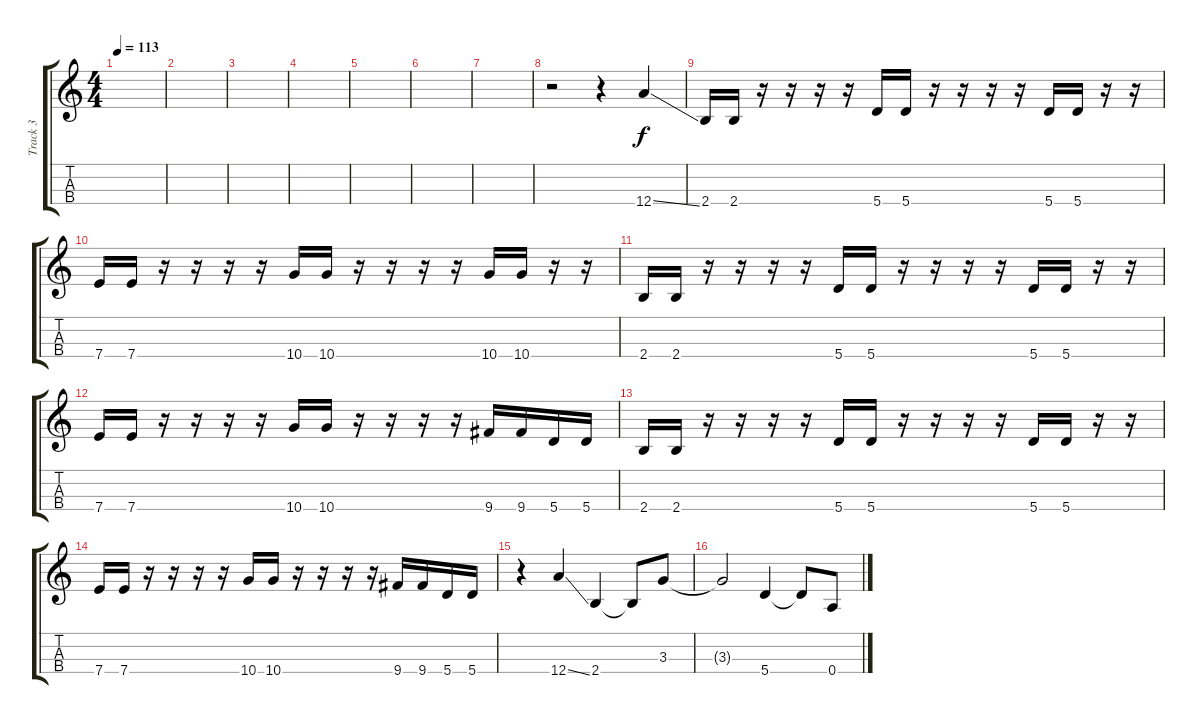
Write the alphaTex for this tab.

\track ("Track 3" "Track 3") {instrument electricbasspick}
\staff {score tabs}
\tuning (D4 A3 E3 A2) {hide}
\ts (4 4)
\tempo 113
\clef g2
\ks c
|
|
|
|
|
|
|
r.2 r.4 12.4{ss}.4 |
2.4.16 2.4.16 r.16 r.16 r.16 r.16 5.4.16 5.4.16 r.16 r.16 r.16 r.16 5.4.16 5.4.16 r.16 r.16 |
7.4.16 7.4.16 r.16 r.16 r.16 r.16 10.4.16 10.4.16 r.16 r.16 r.16 r.16 10.4.16 10.4.16 r.16 r.16 |
2.4.16 2.4.16 r.16 r.16 r.16 r.16 5.4.16 5.4.16 r.16 r.16 r.16 r.16 5.4.16 5.4.16 r.16 r.16 |
7.4.16 7.4.16 r.16 r.16 r.16 r.16 10.4.16 10.4.16 r.16 r.16 r.16 r.16 9.4.16 9.4.16 5.4.16 5.4.16 |
2.4.16 2.4.16 r.16 r.16 r.16 r.16 5.4.16 5.4.16 r.16 r.16 r.16 r.16 5.4.16 5.4.16 r.16 r.16 |
7.4.16 7.4.16 r.16 r.16 r.16 r.16 10.4.16 10.4.16 r.16 r.16 r.16 r.16 9.4.16 9.4.16 5.4.16 5.4.16 |
r.4 12.4{ss}.4 2.4.4 2.4{t}.8 3.3.8 |
3.3{t}.2 5.4.4 5.4{t}.8 0.4.8
